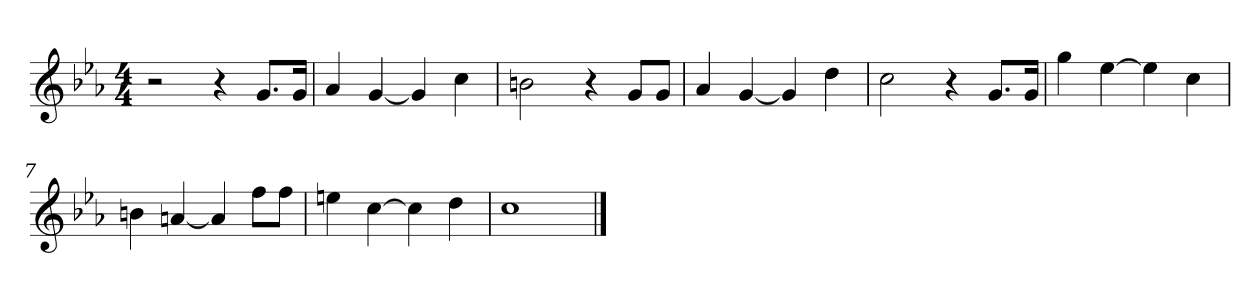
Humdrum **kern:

**kern
*part1
*staff1
*clefG2
*k[b-e-a-]
*E-:
*M4/4
=1
2r
4r
8.g/L
16g/Jk
=2
4a-/
[<4g/
4g/]
4cc\
=3
2bn\
4r
8g/L
8g/J
=4
4a-/
[<4g/
4g/]
4dd\
=5
2cc\
4r
8.g/L
16g/Jk
!!LO:LB:g=z
=6
4gg\
[>4ee-\
4ee-\]
4cc\
=7
4bn\
[<4an/
4a/]
8ff\L
8ff\J
=8
4een\
[4cc\
4cc\]
4dd\
=9
1cc
==
*-
